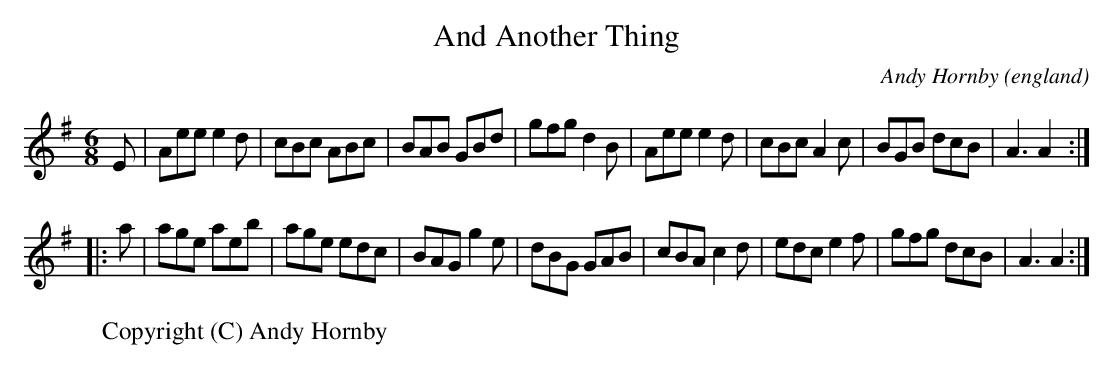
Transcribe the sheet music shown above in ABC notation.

X:1
T:And Another Thing
O:england
M:6/8
C:Andy Hornby
K:ADor
E|\
Aee e2d|cBc ABc|BAB GBd|gfg d2B|\
Aee e2d|cBc A2c|BGB dcB|A3 A2:|
|:a|\
age aeb|age edc|BAG g2e|dBG GAB|\
cBA c2d|edc e2f|gfg dcB|A3 A2:|
W:Copyright (C) Andy Hornby
